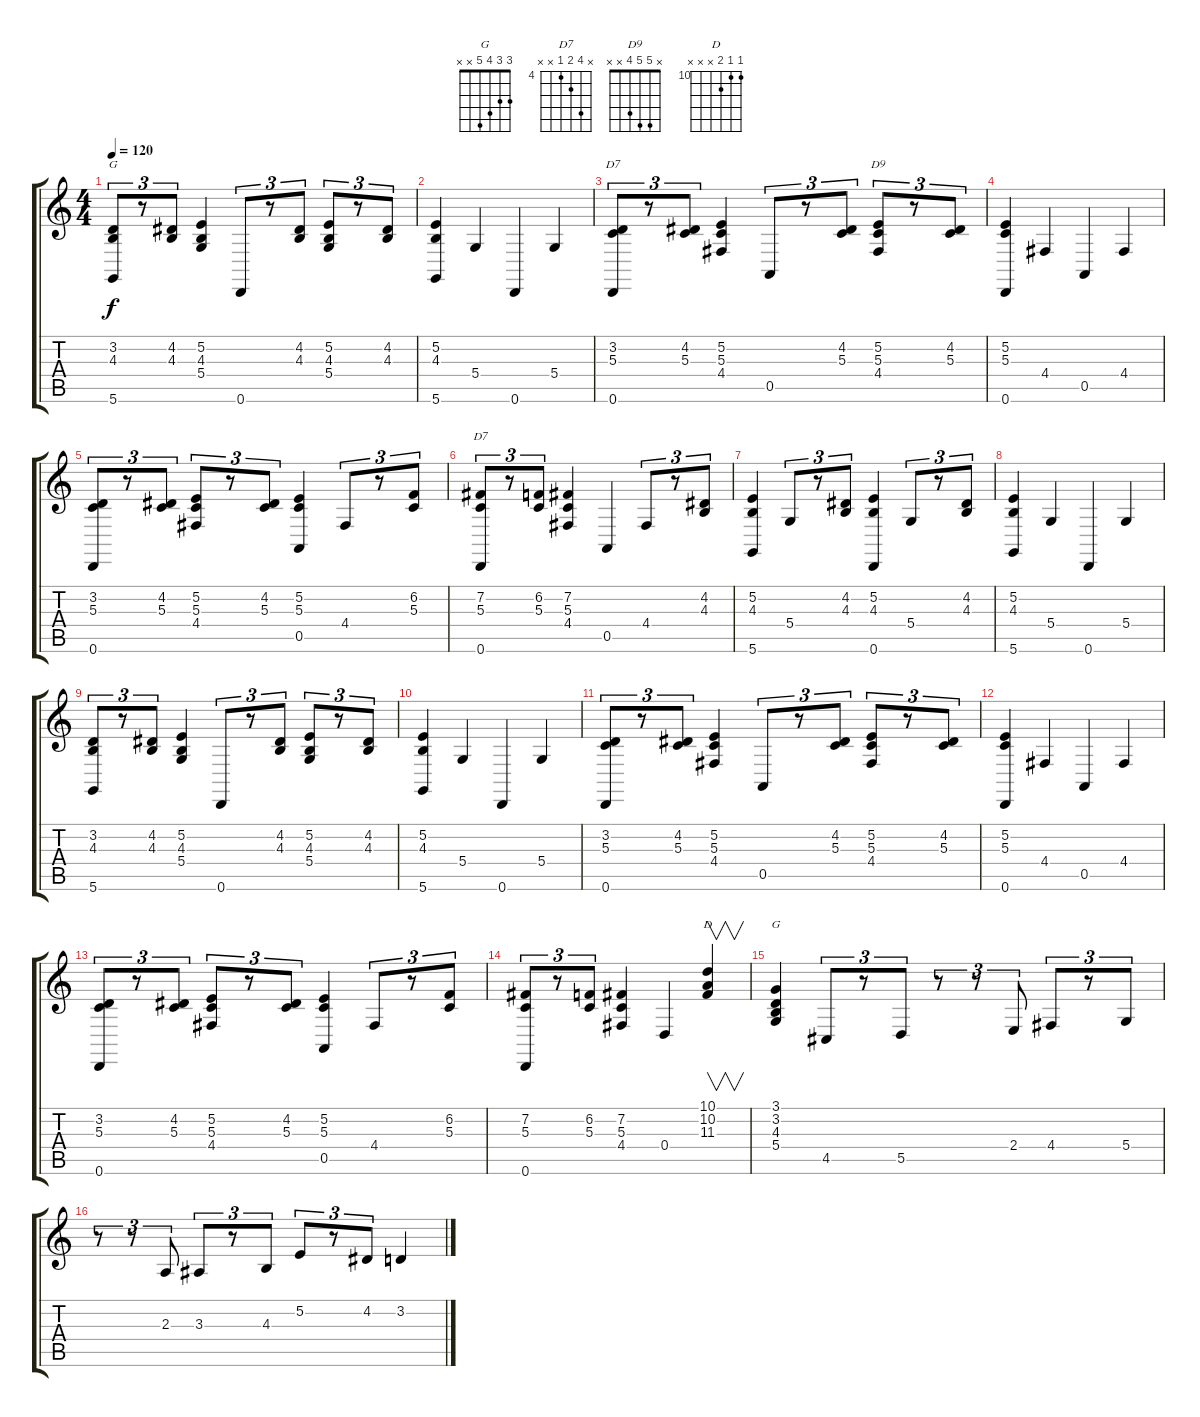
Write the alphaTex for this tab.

\track "" {instrument fx4atmosphere}
\staff {score tabs}
\tuning (E4 B3 G3 D3 A2 D2) {hide}
\chord ("G" x 3 4 5 x 5)
\chord ("D7" x 3 5 x x 0)
\chord ("D9" x 5 5 4 x x)
\chord ("D7" x 7 5 4 x x) {firstfret 4}
\chord ("D" 10 10 11 x x x) {firstfret 10}
\chord ("G" 3 3 4 5 x x)
\ts (4 4)
\tempo 120
\clef g2
\ks c
(3.2 4.3 5.6).8{tu (3 2) ch "G" dy f instrument fx4atmosphere} r.8{tu (3 2)} (4.2 4.3).8{tu (3 2)} (5.2 4.3 5.4).4 0.6.8{tu (3 2)} r.8{tu (3 2)} (4.2 4.3).8{tu (3 2)} (5.2 4.3 5.4).8{tu (3 2)} r.8{tu (3 2)} (4.2 4.3).8{tu (3 2)} |
(5.2 4.3 5.6).4 5.4.4 0.6.4 5.4.4 |
(3.2 5.3 0.6).8{tu (3 2) ch "D7"} r.8{tu (3 2)} (4.2 5.3).8{tu (3 2)} (5.2 5.3 4.4).4 0.5.8{tu (3 2)} r.8{tu (3 2)} (4.2 5.3).8{tu (3 2)} (5.2 5.3 4.4).8{tu (3 2) ch "D9"} r.8{tu (3 2)} (4.2 5.3).8{tu (3 2)} |
(5.2 5.3 0.6).4 4.4.4 0.5.4 4.4.4 |
(3.2 5.3 0.6).8{tu (3 2)} r.8{tu (3 2)} (4.2 5.3).8{tu (3 2)} (5.2 5.3 4.4).8{tu (3 2)} r.8{tu (3 2)} (4.2 5.3).8{tu (3 2)} (5.2 5.3 0.5).4 4.4.8{tu (3 2)} r.8{tu (3 2)} (6.2 5.3).8{tu (3 2)} |
(7.2 5.3 0.6).8{tu (3 2) ch "D7"} r.8{tu (3 2)} (6.2 5.3).8{tu (3 2)} (7.2 5.3 4.4).4 0.5.4 4.4.8{tu (3 2)} r.8{tu (3 2)} (4.2 4.3).8{tu (3 2)} |
(5.2 4.3 5.6).4 5.4.8{tu (3 2)} r.8{tu (3 2)} (4.2 4.3).8{tu (3 2)} (5.2 4.3 0.6).4 5.4.8{tu (3 2)} r.8{tu (3 2)} (4.2 4.3).8{tu (3 2)} |
(5.2 4.3 5.6).4 5.4.4 0.6.4 5.4.4 |
(3.2 4.3 5.6).8{tu (3 2)} r.8{tu (3 2)} (4.2 4.3).8{tu (3 2)} (5.2 4.3 5.4).4 0.6.8{tu (3 2)} r.8{tu (3 2)} (4.2 4.3).8{tu (3 2)} (5.2 4.3 5.4).8{tu (3 2)} r.8{tu (3 2)} (4.2 4.3).8{tu (3 2)} |
(5.2 4.3 5.6).4 5.4.4 0.6.4 5.4.4 |
(3.2 5.3 0.6).8{tu (3 2)} r.8{tu (3 2)} (4.2 5.3).8{tu (3 2)} (5.2 5.3 4.4).4 0.5.8{tu (3 2)} r.8{tu (3 2)} (4.2 5.3).8{tu (3 2)} (5.2 5.3 4.4).8{tu (3 2)} r.8{tu (3 2)} (4.2 5.3).8{tu (3 2)} |
(5.2 5.3 0.6).4 4.4.4 0.5.4 4.4.4 |
(3.2 5.3 0.6).8{tu (3 2)} r.8{tu (3 2)} (4.2 5.3).8{tu (3 2)} (5.2 5.3 4.4).8{tu (3 2)} r.8{tu (3 2)} (4.2 5.3).8{tu (3 2)} (5.2 5.3 0.5).4 4.4.8{tu (3 2)} r.8{tu (3 2)} (6.2 5.3).8{tu (3 2)} |
(7.2 5.3 0.6).8{tu (3 2)} r.8{tu (3 2)} (6.2 5.3).8{tu (3 2)} (7.2 5.3 4.4).4 0.4.4 (10.1 10.2 11.3).4{v ch "D"} |
(3.1 3.2 4.3 5.4).4{ch "G"} 4.5.8{tu (3 2)} r.8{tu (3 2)} 5.5.8{tu (3 2)} r.8{tu (3 2)} r.8{tu (3 2)} 2.4.8{tu (3 2)} 4.4.8{tu (3 2)} r.8{tu (3 2)} 5.4.8{tu (3 2)} |
r.8{tu (3 2)} r.8{tu (3 2)} 2.3.8{tu (3 2)} 3.3.8{tu (3 2)} r.8{tu (3 2)} 4.3.8{tu (3 2)} 5.2.8{tu (3 2)} r.8{tu (3 2)} 4.2.8{tu (3 2)} 3.2.4
